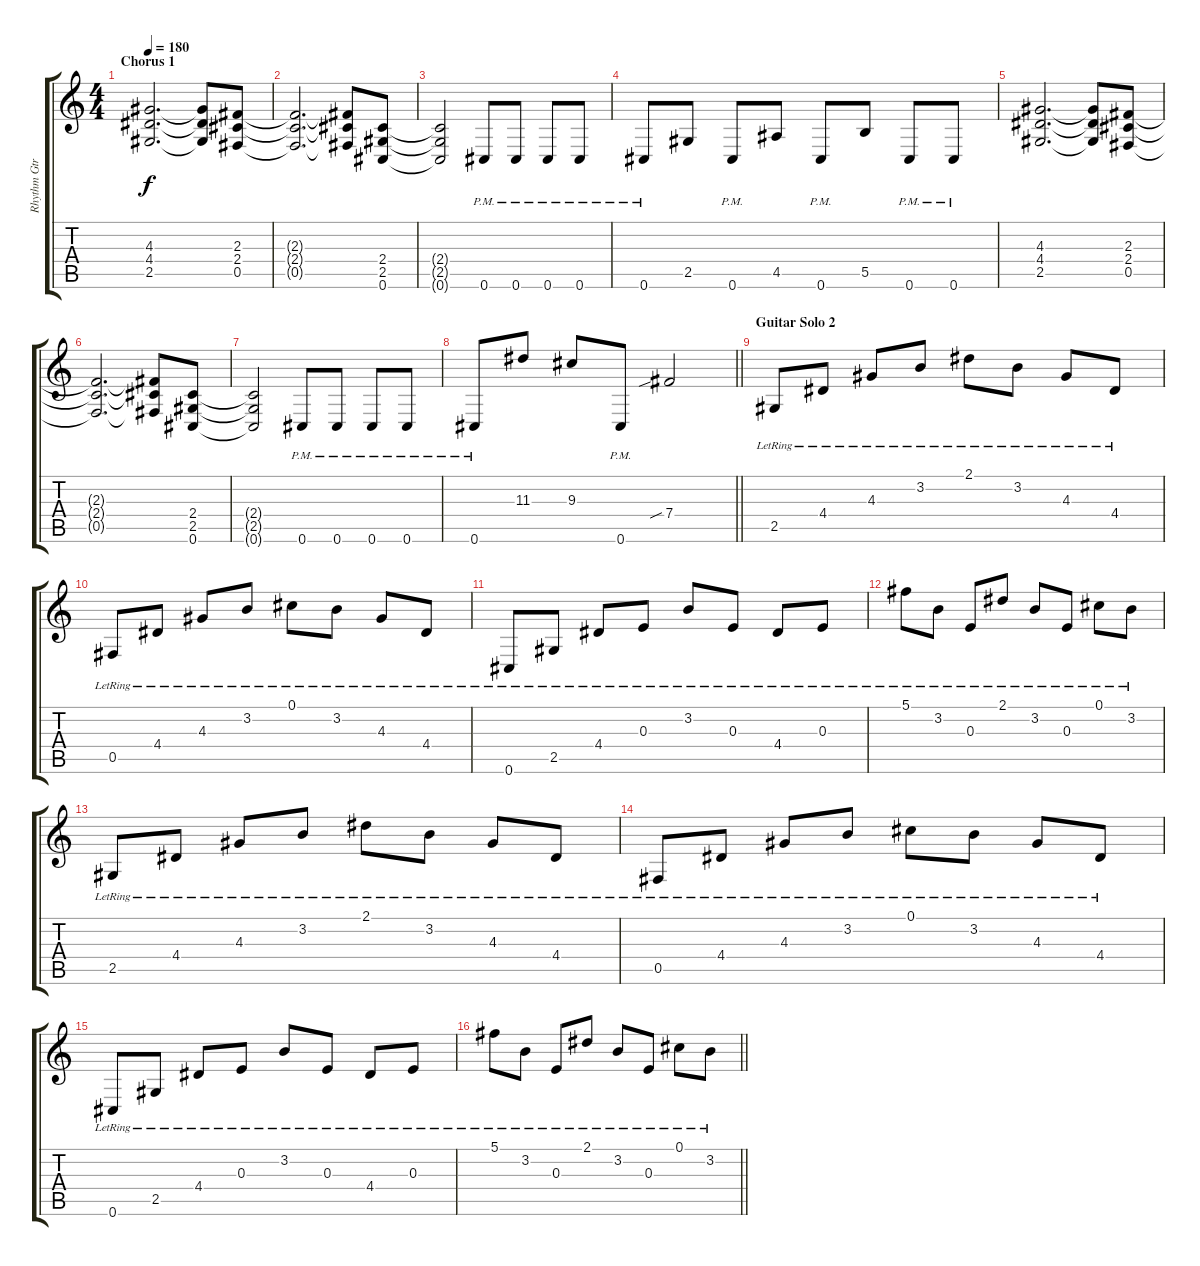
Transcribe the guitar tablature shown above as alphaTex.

\track ("Rhythm Gtr" "Rhythm Gtr") {instrument acousticguitarsteel}
\staff {score tabs}
\tuning (Db4 Ab3 E3 B2 Gb2 Db2) {hide}
\ts (4 4)
\section ("" "Chorus 1")
\tempo 180
\clef g2
\ks c
(4.3 4.4 2.5).2{d dy f} (4.3{t} 4.4{t} 2.5{t}).8 (2.3 2.4 0.5).8 |
(2.3{t} 2.4{t} 0.5{t}).2{d} (2.3{t} 2.4{t} 0.5{t}).8 (2.4 2.5 0.6).8 |
(2.4{t} 2.5{t} 0.6{t}).2 0.6{pm}.8 0.6{pm}.8 0.6{pm}.8 0.6{pm}.8 |
0.6{pm}.8 2.5.8 0.6{pm}.8 4.5.8 0.6{pm}.8 5.5.8 0.6{pm}.8 0.6{pm}.8 |
(4.3 4.4 2.5).2{d} (4.3{t} 4.4{t} 2.5{t}).8 (2.3 2.4 0.5).8 |
(2.3{t} 2.4{t} 0.5{t}).2{d} (2.3{t} 2.4{t} 0.5{t}).8 (2.4 2.5 0.6).8 |
(2.4{t} 2.5{t} 0.6{t}).2 0.6{pm}.8 0.6{pm}.8 0.6{pm}.8 0.6{pm}.8 |
\barLineRight lightlight
0.6{pm}.8 11.3.8 9.3.8 0.6{pm}.8 7.4{sib}.2 |
\section ("" "Guitar Solo 2")
2.5{lr}.8{instrument acousticguitarsteel} 4.4{lr}.8 4.3{lr}.8 3.2{lr}.8 2.1{lr}.8 3.2{lr}.8 4.3{lr}.8 4.4{lr}.8 |
0.5{lr}.8 4.4{lr}.8 4.3{lr}.8 3.2{lr}.8 0.1{lr}.8 3.2{lr}.8 4.3{lr}.8 4.4{lr}.8 |
0.6{lr}.8 2.5{lr}.8 4.4{lr}.8 0.3{lr}.8 3.2{lr}.8 0.3{lr}.8 4.4{lr}.8 0.3{lr}.8 |
5.1{lr}.8 3.2{lr}.8 0.3{lr}.8 2.1{lr}.8 3.2{lr}.8 0.3{lr}.8 0.1{lr}.8 3.2{lr}.8 |
2.5{lr}.8 4.4{lr}.8 4.3{lr}.8 3.2{lr}.8 2.1{lr}.8 3.2{lr}.8 4.3{lr}.8 4.4{lr}.8 |
0.5{lr}.8 4.4{lr}.8 4.3{lr}.8 3.2{lr}.8 0.1{lr}.8 3.2{lr}.8 4.3{lr}.8 4.4{lr}.8 |
0.6{lr}.8 2.5{lr}.8 4.4{lr}.8 0.3{lr}.8 3.2{lr}.8 0.3{lr}.8 4.4{lr}.8 0.3{lr}.8 |
\barLineRight lightlight
5.1{lr}.8 3.2{lr}.8 0.3{lr}.8 2.1{lr}.8 3.2{lr}.8 0.3{lr}.8 0.1{lr}.8 3.2{lr}.8
